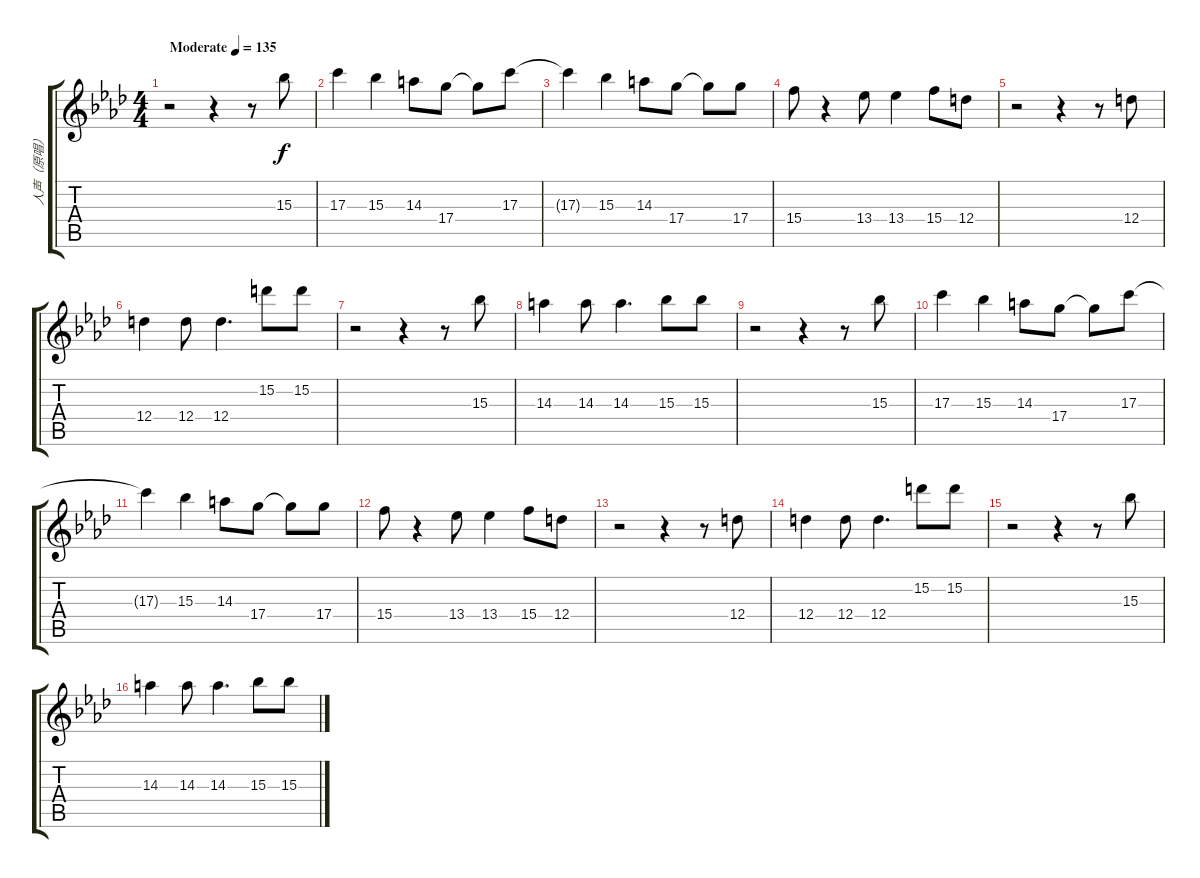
\track ("人声（原唱）" "人声（原唱）") {instrument acousticguitarnylon}
\staff {score tabs}
\tuning (E4 B3 G3 D3 A2 E2) {hide}
\ts (4 4)
\tempo (135 "Moderate")
\clef g2
\ks ab
r.2{dy f instrument acousticguitarnylon} r.4 r.8 15.3.8 |
17.3.4 15.3.4 14.3.8 17.4.8 17.4{t}.8 17.3.8 |
17.3{t}.4 15.3.4 14.3.8 17.4.8 17.4{t}.8 17.4.8 |
15.4.8 r.4 13.4.8 13.4.4 15.4.8 12.4.8 |
r.2 r.4 r.8 12.4.8 |
12.4.4 12.4.8 12.4.4{d} 15.2.8 15.2.8 |
r.2 r.4 r.8 15.3.8 |
14.3.4 14.3.8 14.3.4{d} 15.3.8 15.3.8 |
r.2 r.4 r.8 15.3.8 |
17.3.4 15.3.4 14.3.8 17.4.8 17.4{t}.8 17.3.8 |
17.3{t}.4 15.3.4 14.3.8 17.4.8 17.4{t}.8 17.4.8 |
15.4.8 r.4 13.4.8 13.4.4 15.4.8 12.4.8 |
r.2 r.4 r.8 12.4.8 |
12.4.4 12.4.8 12.4.4{d} 15.2.8 15.2.8 |
r.2 r.4 r.8 15.3.8 |
14.3.4 14.3.8 14.3.4{d} 15.3.8 15.3.8
